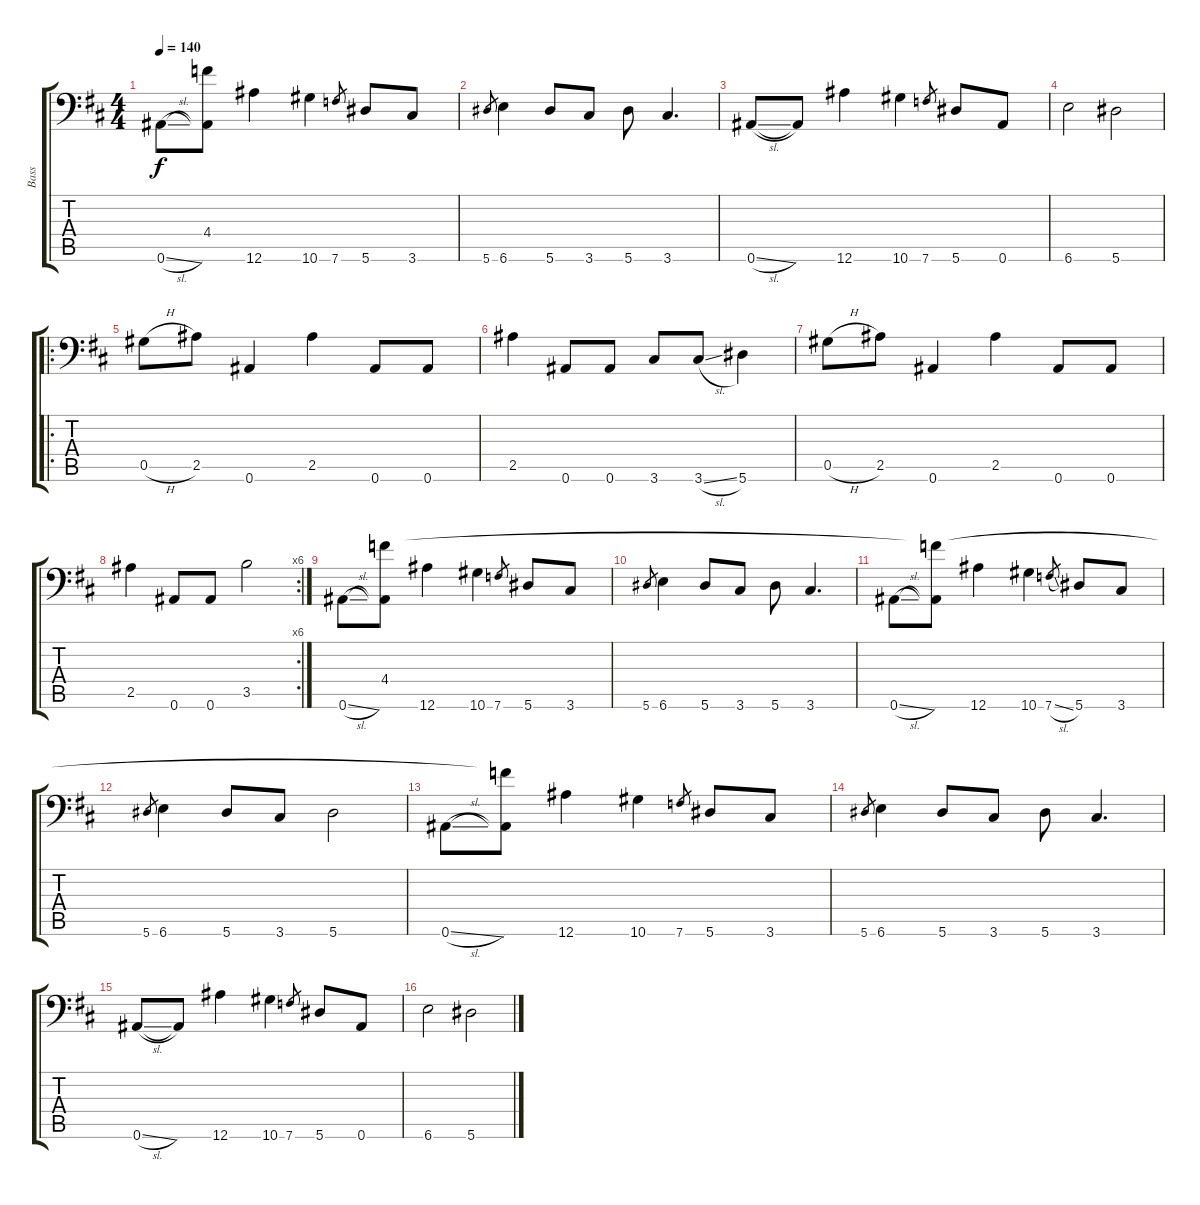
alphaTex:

\track ("Bass" "Bass") {instrument electricbasspick}
\staff {score tabs}
\tuning (Eb4 Bb3 Gb3 Db3 Ab2 Bb1) {hide}
\ts (4 4)
\tempo 140
\clef f4
\ks d
0.6{sl}.8{dy f} (4.4{t} 0.6{t}).8 12.6.4 10.6.4 7.6.8{gr} 5.6.8 3.6.8 |
5.6.8{gr} 6.6.4 5.6.8 3.6.8 5.6.8 3.6.4{d} |
0.6{sl}.8 0.6{t}.8 12.6.4 10.6.4 7.6.8{gr} 5.6.8 0.6.8 |
6.6.2 5.6.2 |
\ro
0.5{h}.8 2.5.8 0.6.4 2.5.4 0.6.8 0.6.8 |
2.5.4 0.6.8 0.6.8 3.6.8 3.6{sl}.8 5.6.4 |
0.5{h}.8 2.5.8 0.6.4 2.5.4 0.6.8 0.6.8 |
\rc 6
2.5.4 0.6.8 0.6.8 3.5.2 |
0.6{sl}.8 (4.4 0.6{t}).8 12.6.4 10.6.4 7.6.8{gr} 5.6.8 3.6.8 |
5.6.8{gr} 6.6.4 5.6.8 3.6.8 5.6.8 3.6.4{d} |
0.6{sl}.8 (4.4{t} 0.6{t}).8 12.6.4 10.6.4 7.6{sl}.8{gr} 5.6.8 3.6.8 |
5.6.8{gr} 6.6.4 5.6.8 3.6.8 5.6.2 |
0.6{sl}.8 (4.4{t} 0.6{t}).8 12.6.4 10.6.4 7.6.8{gr} 5.6.8 3.6.8 |
5.6.8{gr} 6.6.4 5.6.8 3.6.8 5.6.8 3.6.4{d} |
0.6{sl}.8 0.6{t}.8 12.6.4 10.6.4 7.6.8{gr} 5.6.8 0.6.8 |
6.6.2 5.6.2
